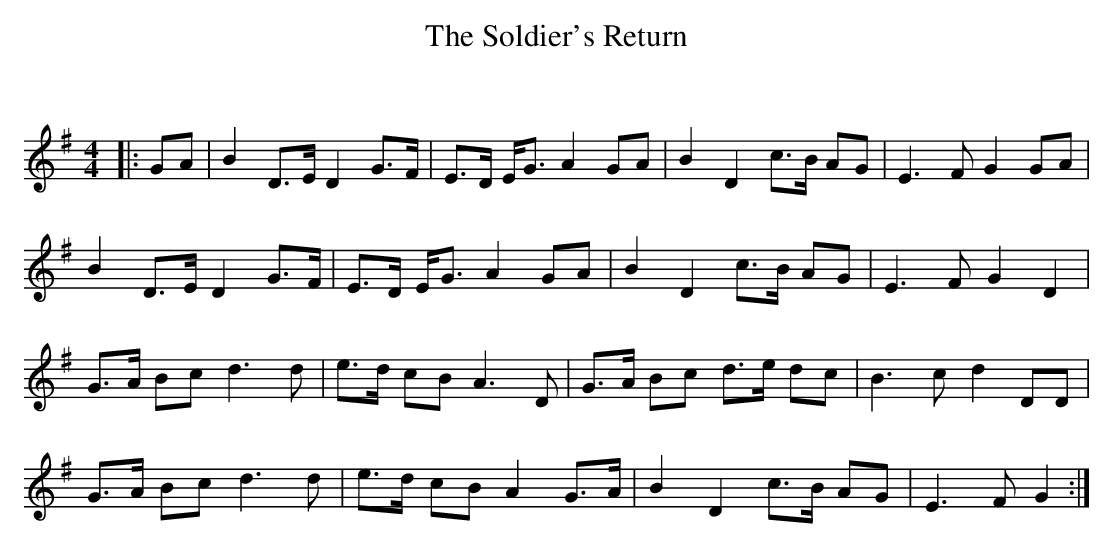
X:1
T: The Soldier's Return
C:
Q: 128
K:G
M:4/4
L:1/16
|:G2A2|B4 D3E D4 G3F|E3D EG3 A4 G2A2|B4 D4 c3B A2G2|E6 F2 G4 G2A2|
B4 D3E D4 G3F|E3D EG3 A4 G2A2|B4 D4 c3B A2G2|E6 F2 G4 D4|
G3A B2c2 d6 d2|e3d c2B2 A6 D2|G3A B2c2 d3e d2c2|B6 c2 d4 D2D2|
G3A B2c2 d6 d2|e3d c2B2 A4 G3A|B4 D4 c3B A2G2|E6 F2 G4:|
